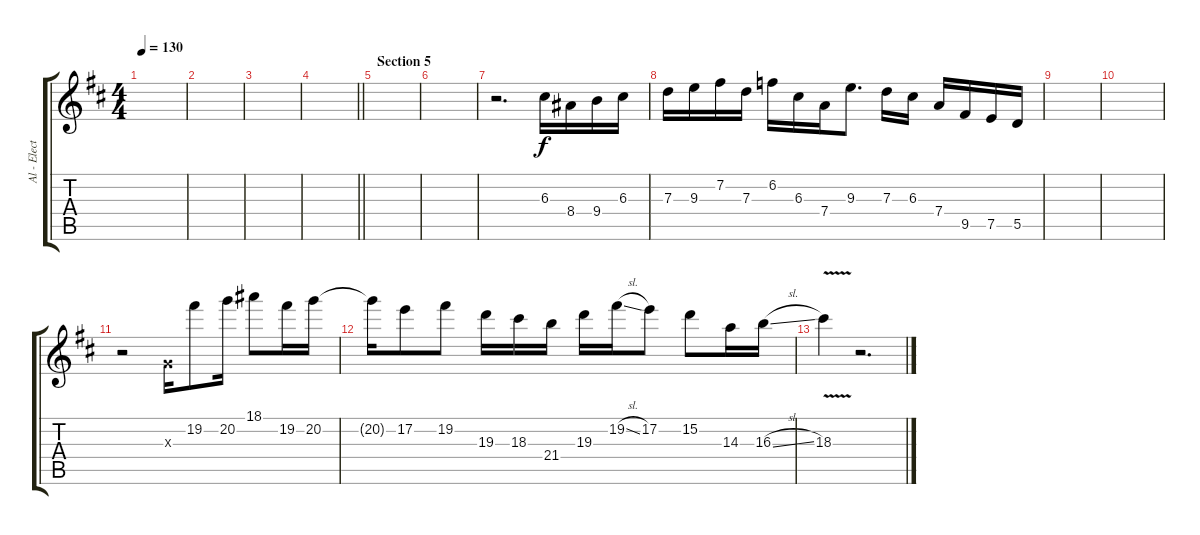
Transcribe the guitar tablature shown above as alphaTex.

\track ("Al - Electric Guitar" "Al - Elect") {instrument overdrivenguitar}
\staff {score tabs}
\tuning (E4 B3 G3 D3 A2 E2) {hide}
\ts (4 4)
\tempo 130
\clef g2
\ks d
|
|
|
\barLineRight lightlight
|
\section ("" "Section 5")
|
|
r.2{d} 6.3.16 8.4.16 9.4.16 6.3.16 |
7.3.16 9.3.16 7.2.16 7.3.16 6.2.16 6.3.16 7.4.16 9.3.8{d} 7.3.16 6.3.16 7.4.16 9.5.16 7.5.16 5.5.16 |
|
|
r.2 0.3{x}.16 19.2.8 20.2.16 18.1.8 19.2.16 20.2.16 |
20.2{t}.16 17.2.8 19.2.8 19.3.16 18.3.16 21.4.16 19.3.16 19.2{sl}.16 17.2.8 15.2.8 14.3.16 16.3{sl}.16 |
18.3{v}.4 r.2{d}
